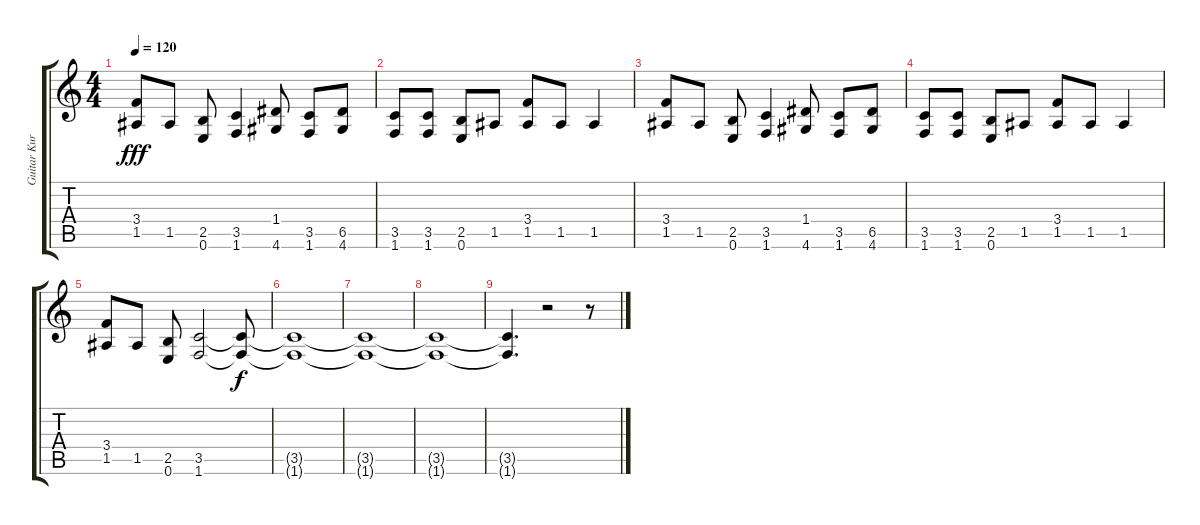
\track ("Guitar Kurt" "Guitar Kur") {instrument acousticguitarnylon}
\staff {score tabs}
\tuning (E4 B3 G3 D3 A2 E2) {hide}
\ts (4 4)
\tempo 120
\clef g2
\ks c
(3.4 1.5).8{dy fff} 1.5.8 (2.5 0.6).8 (3.5 1.6).4 (1.4 4.6).8 (3.5 1.6).8 (6.5 4.6).8 |
(3.5 1.6).8 (3.5 1.6).8 (2.5 0.6).8 1.5.8 (3.4 1.5).8 1.5.8 1.5.4 |
(3.4 1.5).8 1.5.8 (2.5 0.6).8 (3.5 1.6).4 (1.4 4.6).8 (3.5 1.6).8 (6.5 4.6).8 |
(3.5 1.6).8 (3.5 1.6).8 (2.5 0.6).8 1.5.8 (3.4 1.5).8 1.5.8 1.5.4 |
(3.4 1.5).8 1.5.8 (2.5 0.6).8 (3.5 1.6).2 (3.5{t} 1.6{t}).8{dy f} |
(3.5{t} 1.6{t}).1 |
(3.5{t} 1.6{t}).1 |
(3.5{t} 1.6{t}).1 |
(3.5{t} 1.6{t}).4{d} r.2 r.8
